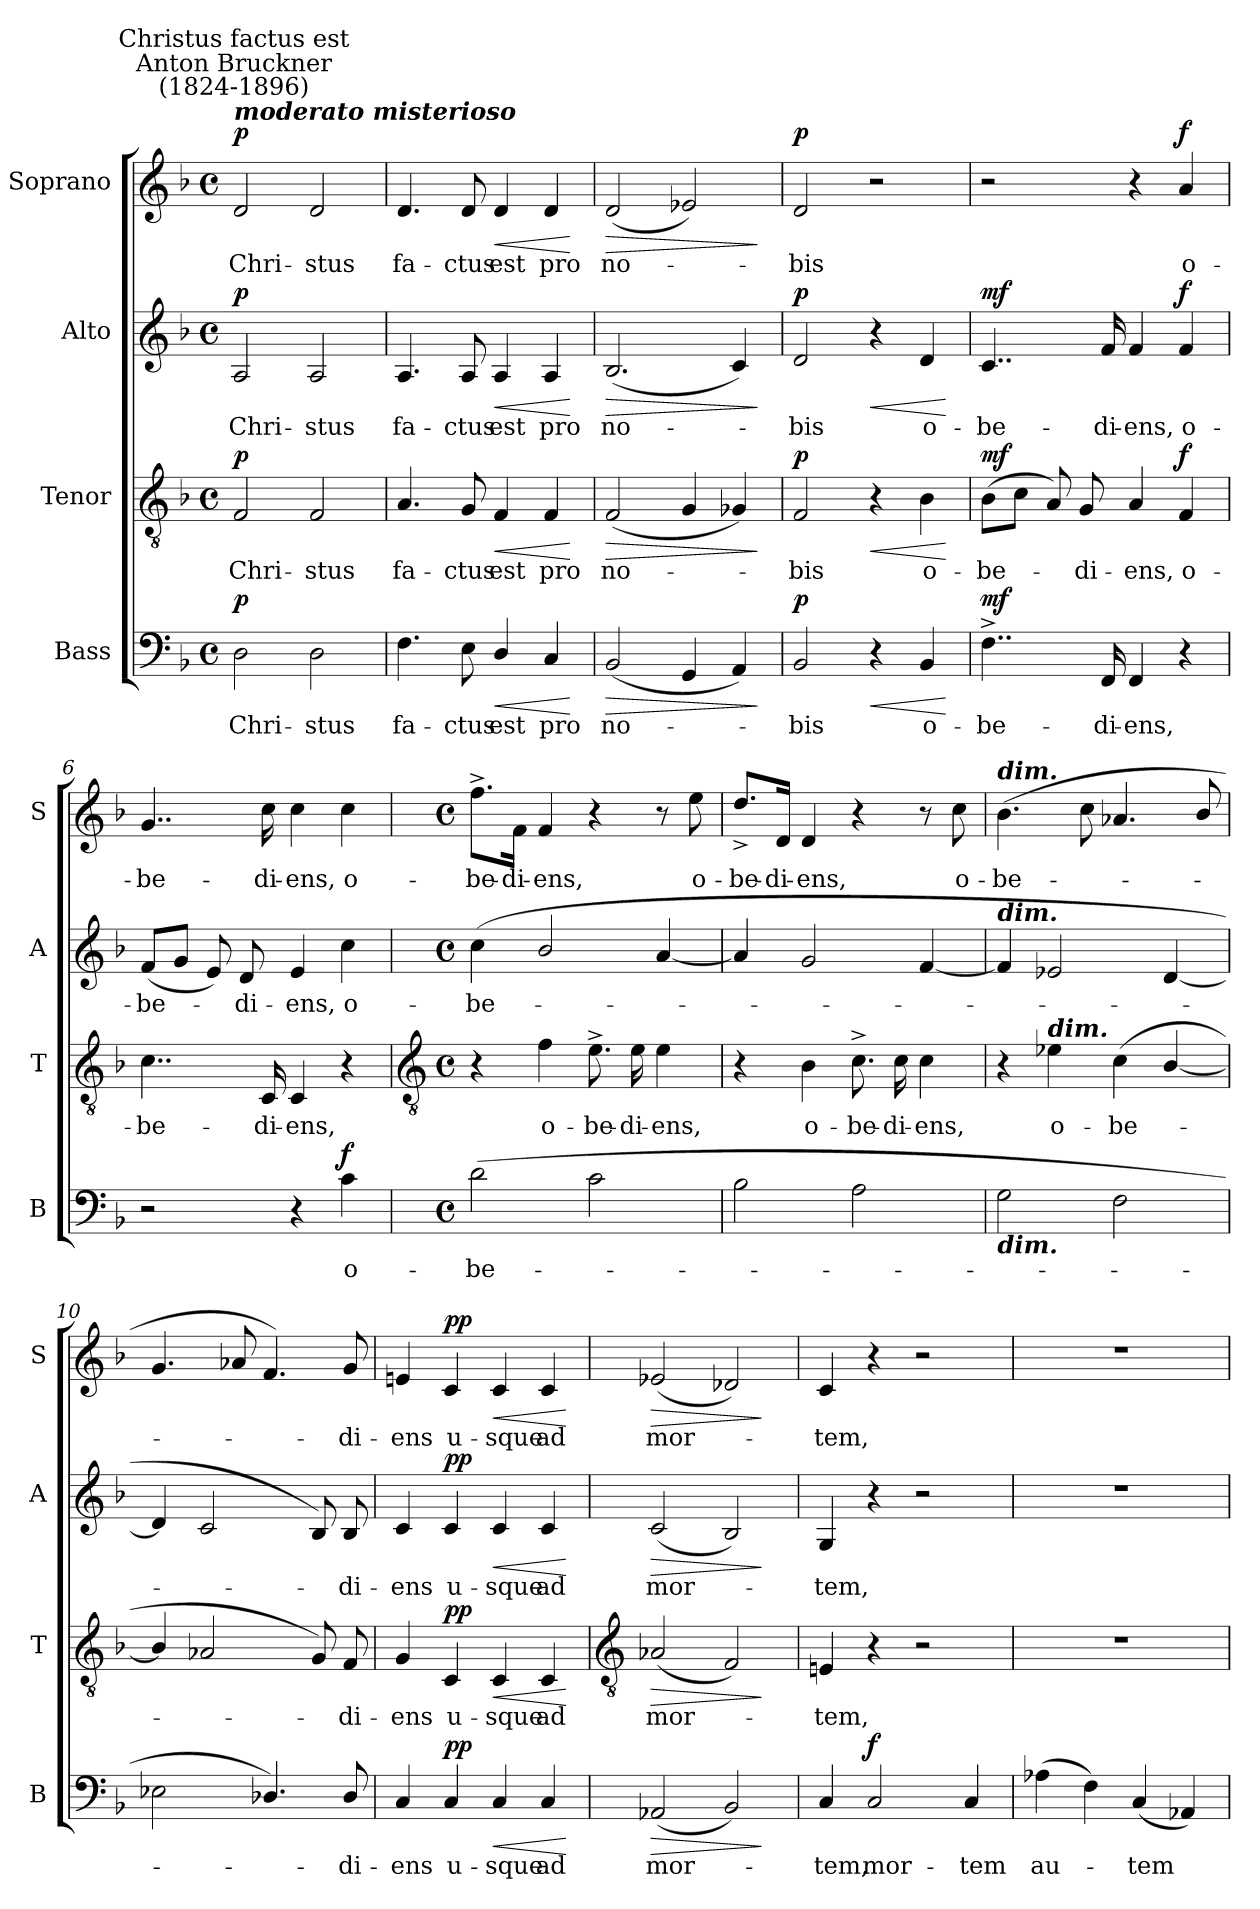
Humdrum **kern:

**kern	**text	**dynam	**kern	**text	**dynam	**kern	**text	**dynam	**kern	**text	**dynam
*part4	*part4	*part4	*part3	*part3	*part3	*part2	*part2	*part2	*part1	*part1	*part1
*staff4	*staff4	*staff4	*staff3	*staff3	*staff3	*staff2	*staff2	*staff2	*staff1	*staff1	*staff1
*I"Bass	*	*	*I"Tenor	*	*	*I"Alto	*	*	*I"Soprano	*	*
*I'B	*	*	*I'T	*	*	*I'A	*	*	*I'S	*	*
*clefF4	*	*	*clefGv2	*	*	*clefG2	*	*	*clefG2	*	*
*k[b-]	*	*	*k[b-]	*	*	*k[b-]	*	*	*k[b-]	*	*
*F:	*	*	*F:	*	*	*F:	*	*	*F:	*	*
*M4/4	*	*	*M4/4	*	*	*M4/4	*	*	*M4/4	*	*
*met(c)	*	*	*met(c)	*	*	*met(c)	*	*	*met(c)	*	*
=1	=1	=1	=1	=1	=1	=1	=1	=1	=1	=1	=1
!	!	!	!	!	!	!	!	!	!LO:TX:a:Bi:t=moderato misterioso	!	!
!	!	!	!	!	!	!	!	!	!LO:TX:a:cj:t=Anton Bruckner\n(1824-1896)	!	!
!	!	!	!	!	!	!	!	!	!LO:TX:a:cj:t=Christus factus est	!	!
!	!LO:LY:b	!LO:DY:b	!	!LO:LY:b	!LO:DY:b	!	!LO:LY:b	!LO:DY:b	!	!LO:LY:b	!LO:DY:b
2D	Chri-	p	2F	Chri-	p	2A	Chri-	p	2d	Chri-	p
!	!LO:LY:b	!	!	!LO:LY:b	!	!	!LO:LY:b	!	!	!LO:LY:b	!
2D	-stus	.	2F	-stus	.	2A	-stus	.	2d	-stus	.
=2	=2	=2	=2	=2	=2	=2	=2	=2	=2	=2	=2
!	!LO:LY:b	!	!	!LO:LY:b	!	!	!LO:LY:b	!	!	!LO:LY:b	!
4.F	fa-	.	4.A	fa-	.	4.A	fa-	.	4.d	fa-	.
!	!LO:LY:b	!	!	!LO:LY:b	!	!	!LO:LY:b	!	!	!LO:LY:b	!
8E	-ctus	.	8G	-ctus	.	8A	-ctus	.	8d	-ctus	.
!	!LO:LY:b	!LO:HP:b	!	!LO:LY:b	!LO:HP:b	!	!LO:LY:b	!LO:HP:b	!	!LO:LY:b	!LO:HP:b
4D/	est	<	4F	est	<	4A	est	<	4d	est	<
!	!LO:LY:b	!	!	!LO:LY:b	!	!	!LO:LY:b	!	!	!LO:LY:b	!
4C	pro	.	4F	pro	.	4A	pro	.	4d	pro	.
.	.	[	.	.	[	.	.	[	.	.	[
=3	=3	=3	=3	=3	=3	=3	=3	=3	=3	=3	=3
!	!LO:LY:b	!LO:HP:b	!	!LO:LY:b	!LO:HP:b	!	!LO:LY:b	!LO:HP:b	!	!LO:LY:b	!LO:HP:b
(<2BB-	no-	>	(<2F	no-	>	(<2.B-	no-	>	(<2d	no-	>
4GG	.	.	4G	.	.	.	.	.	2e-X)	.	.
4AA)	.	.	4G-X)	.	.	4c)	.	.	.	.	.
.	.	]	.	.	]	.	.	]	.	.	]
=4	=4	=4	=4	=4	=4	=4	=4	=4	=4	=4	=4
!	!LO:LY:b	!LO:DY:b	!	!LO:LY:b	!LO:DY:b	!	!LO:LY:b	!LO:DY:b	!	!LO:LY:b	!LO:DY:b
2BB-	bis	p	2F	bis	p	2d	bis	p	2d	bis	p
!	!	!LO:HP:b	!	!	!LO:HP:b	!	!	!LO:HP:b	!	!	!
4r	.	<	4r	.	<	4r	.	<	2r	.	.
!	!LO:LY:b	!	!	!LO:LY:b	!	!	!LO:LY:b	!	!	!	!
4BB-	o-	.	4B-	o-	.	4d	o-	.	.	.	.
.	.	[	.	.	[	.	.	[	.	.	.
=5	=5	=5	=5	=5	=5	=5	=5	=5	=5	=5	=5
!	!LO:LY:b	!LO:DY:b	!	!LO:LY:b	!LO:DY:b	!	!LO:LY:b	!LO:DY:b	!	!	!
4..F^	be-	mf	(>8B-L	be-	mf	4..c	be-	mf	2r	.	.
.	.	.	8cJ	.	.	.	.	.	.	.	.
.	.	.	8A)	.	.	.	.	.	.	.	.
!	!	!	!	!LO:LY:b	!	!	!	!	!	!	!
.	.	.	8G	di-	.	.	.	.	.	.	.
!	!LO:LY:b	!	!	!	!	!	!LO:LY:b	!	!	!	!
16FF	-di-	.	.	.	.	16f	-di-	.	.	.	.
!	!LO:LY:b	!	!	!LO:LY:b	!	!	!LO:LY:b	!	!	!	!
4FF	-ens,	.	4A	-ens,	.	4f	-ens,	.	4r	.	.
!	!	!	!	!LO:LY:b	!LO:DY:b	!	!LO:LY:b	!LO:DY:b	!	!LO:LY:b	!LO:DY:b
4r	.	.	4F	o-	f	4f	o-	f	4a	o-	f
=6	=6	=6	=6	=6	=6	=6	=6	=6	=6	=6	=6
!	!	!	!	!LO:LY:b	!	!	!LO:LY:b	!	!	!LO:LY:b	!
2r	.	.	4..c	-be-	.	(<8fL	-be-	.	4..g	-be-	.
.	.	.	.	.	.	8gJ	.	.	.	.	.
.	.	.	.	.	.	8e)	.	.	.	.	.
!	!	!	!	!	!	!	!LO:LY:b	!	!	!	!
.	.	.	.	.	.	8d	di-	.	.	.	.
!	!	!	!	!LO:LY:b	!	!	!	!	!	!LO:LY:b	!
.	.	.	16C	-di-	.	.	.	.	16cc	-di-	.
!	!	!	!	!LO:LY:b	!	!	!LO:LY:b	!	!	!LO:LY:b	!
4r	.	.	4C	-ens,	.	4e	-ens,	.	4cc	-ens,	.
!	!LO:LY:b	!LO:DY:b	!	!	!	!	!LO:LY:b	!	!	!LO:LY:b	!
4c	o-	f	4r	.	.	4cc	o-	.	4cc	o-	.
!!LO:LB:g=z
=7	=7	=7	=7	=7	=7	=7	=7	=7	=7	=7	=7
*	*	*	*clefGv2	*	*	*	*	*	*	*	*
*M4/4	*	*	*M4/4	*	*	*M4/4	*	*	*M4/4	*	*
*met(c)	*	*	*met(c)	*	*	*met(c)	*	*	*met(c)	*	*
!	!LO:LY:b	!	!	!	!	!	!LO:LY:b	!	!	!LO:LY:b	!
(>2d	-be-	.	4r	.	.	(<4cc	-be-	.	8.ff^\L	-be-	.
!	!	!	!	!	!	!	!	!	!	!LO:LY:b	!
.	.	.	.	.	.	.	.	.	16f\Jk	-di-	.
!	!	!	!	!LO:LY:b	!	!	!	!	!	!LO:LY:b	!
.	.	.	4f	o-	.	2b-/	.	.	4f	-ens,	.
!	!	!	!	!LO:LY:b	!	!	!	!	!	!	!
2c	.	.	8.e^	-be-	.	.	.	.	4r	.	.
!	!	!	!	!LO:LY:b	!	!	!	!	!	!	!
.	.	.	16e	-di-	.	.	.	.	.	.	.
!	!	!	!	!LO:LY:b	!	!	!	!	!	!	!
.	.	.	4e	-ens,	.	[4a	.	.	8r	.	.
!	!	!	!	!	!	!	!	!	!	!LO:LY:b	!
.	.	.	.	.	.	.	.	.	8ee	o-	.
=8	=8	=8	=8	=8	=8	=8	=8	=8	=8	=8	=8
!	!	!	!	!	!	!	!	!	!	!LO:LY:b	!
2B-	.	.	4r	.	.	4a]	.	.	8.dd^/L	-be-	.
!	!	!	!	!	!	!	!	!	!	!LO:LY:b	!
.	.	.	.	.	.	.	.	.	16d/Jk	-di-	.
!	!	!	!	!LO:LY:b	!	!	!	!	!	!LO:LY:b	!
.	.	.	4B-	o-	.	2g	.	.	4d	-ens,	.
!	!	!	!	!LO:LY:b	!	!	!	!	!	!	!
2A	.	.	8.c^	-be-	.	.	.	.	4r	.	.
!	!	!	!	!LO:LY:b	!	!	!	!	!	!	!
.	.	.	16c	-di-	.	.	.	.	.	.	.
!	!	!	!	!LO:LY:b	!	!	!	!	!	!	!
.	.	.	4c	-ens,	.	[4f	.	.	8r	.	.
!	!	!	!	!	!	!	!	!	!	!LO:LY:b	!
.	.	.	.	.	.	.	.	.	8cc	o-	.
=9	=9	=9	=9	=9	=9	=9	=9	=9	=9	=9	=9
!	!	!	!	!	!	!	!	!	!LO:TX:a:Bi:t=dim.	!	!
!	!	!	!	!	!	!LO:TX:a:Bi:t=dim.	!	!	!	!	!
!LO:TX:b:Bi:t=dim.	!	!	!	!	!	!	!	!	!	!	!
!	!	!	!	!	!	!	!	!	!	!LO:LY:b	!
2G	.	.	4r	.	.	4f]	.	.	(<4.b-	-be-	.
!	!	!	!LO:TX:a:Bi:t=dim.	!	!	!	!	!	!	!	!
!	!	!	!	!LO:LY:b	!	!	!	!	!	!	!
.	.	.	4e-X	o-	.	2e-X	.	.	.	.	.
.	.	.	.	.	.	.	.	.	8cc	.	.
!	!	!	!	!LO:LY:b	!	!	!	!	!	!	!
2F	.	.	(<4c	-be-	.	.	.	.	4.a-X	.	.
.	.	.	[4B-/	.	.	[4d	.	.	.	.	.
.	.	.	.	.	.	.	.	.	8b-/	.	.
=10	=10	=10	=10	=10	=10	=10	=10	=10	=10	=10	=10
2E-X	.	.	4B-/]	.	.	4d]	.	.	4.g	.	.
.	.	.	2A-X	.	.	2c	.	.	.	.	.
.	.	.	.	.	.	.	.	.	8a-X	.	.
4.D-X/)	.	.	.	.	.	.	.	.	4.f)	.	.
.	.	.	8G)	.	.	8B-)	.	.	.	.	.
!	!LO:LY:b	!	!	!LO:LY:b	!	!	!LO:LY:b	!	!	!LO:LY:b	!
8D-/	di-	.	8F	di-	.	8B-	di-	.	8g	di-	.
=11	=11	=11	=11	=11	=11	=11	=11	=11	=11	=11	=11
!	!LO:LY:b	!	!	!LO:LY:b	!	!	!LO:LY:b	!	!	!LO:LY:b	!
4C	-ens	.	4G	-ens	.	4c	-ens	.	4en	-ens	.
!	!LO:LY:b	!LO:DY:b	!	!LO:LY:b	!LO:DY:b	!	!LO:LY:b	!LO:DY:b	!	!LO:LY:b	!LO:DY:b
4C	u-	pp	4C	u-	pp	4c	u-	pp	4c	u-	pp
!	!LO:LY:b	!LO:HP:b	!	!LO:LY:b	!LO:HP:b	!	!LO:LY:b	!LO:HP:b	!	!LO:LY:b	!LO:HP:b
4C	-sque	<	4C	-sque	<	4c	-sque	<	4c	-sque	<
!	!LO:LY:b	!	!	!LO:LY:b	!	!	!LO:LY:b	!	!	!LO:LY:b	!
4C	ad	.	4C	ad	.	4c	ad	.	4c	ad	.
.	.	[	.	.	[	.	.	[	.	.	[
!!LO:LB:g=z
=12	=12	=12	=12	=12	=12	=12	=12	=12	=12	=12	=12
*	*	*	*clefGv2	*	*	*	*	*	*	*	*
!	!LO:LY:b	!LO:HP:b	!	!LO:LY:b	!LO:HP:b	!	!LO:LY:b	!LO:HP:b	!	!LO:LY:b	!LO:HP:b
(<2AA-X	mor-	>	(<2A-X	mor-	>	(<2c	mor-	>	(<2e-X	mor-	>
2BB-)	.	.	2F)	.	.	2B-)	.	.	2d-X)	.	.
.	.	]	.	.	]	.	.	]	.	.	]
=13	=13	=13	=13	=13	=13	=13	=13	=13	=13	=13	=13
!	!LO:LY:b	!	!	!LO:LY:b	!	!	!LO:LY:b	!	!	!LO:LY:b	!
4C	tem,	.	4En	tem,	.	4G	tem,	.	4c	tem,	.
!	!LO:LY:b	!LO:DY:b	!	!	!	!	!	!	!	!	!
2C	mor-	f	4r	.	.	4r	.	.	4r	.	.
.	.	.	2r	.	.	2r	.	.	2r	.	.
!	!LO:LY:b	!	!	!	!	!	!	!	!	!	!
4C	-tem	.	.	.	.	.	.	.	.	.	.
=14	=14	=14	=14	=14	=14	=14	=14	=14	=14	=14	=14
!	!LO:LY:b	!	!	!	!	!	!	!	!	!	!
(>4A-X	au-	.	1r	.	.	1r	.	.	1r	.	.
4F)	.	.	.	.	.	.	.	.	.	.	.
!	!LO:LY:b	!	!	!	!	!	!	!	!	!	!
(<4C	tem	.	.	.	.	.	.	.	.	.	.
4AA-X)	.	.	.	.	.	.	.	.	.	.	.
=	=	=	=	=	=	=	=	=	=	=	=
*-	*-	*-	*-	*-	*-	*-	*-	*-	*-	*-	*-
